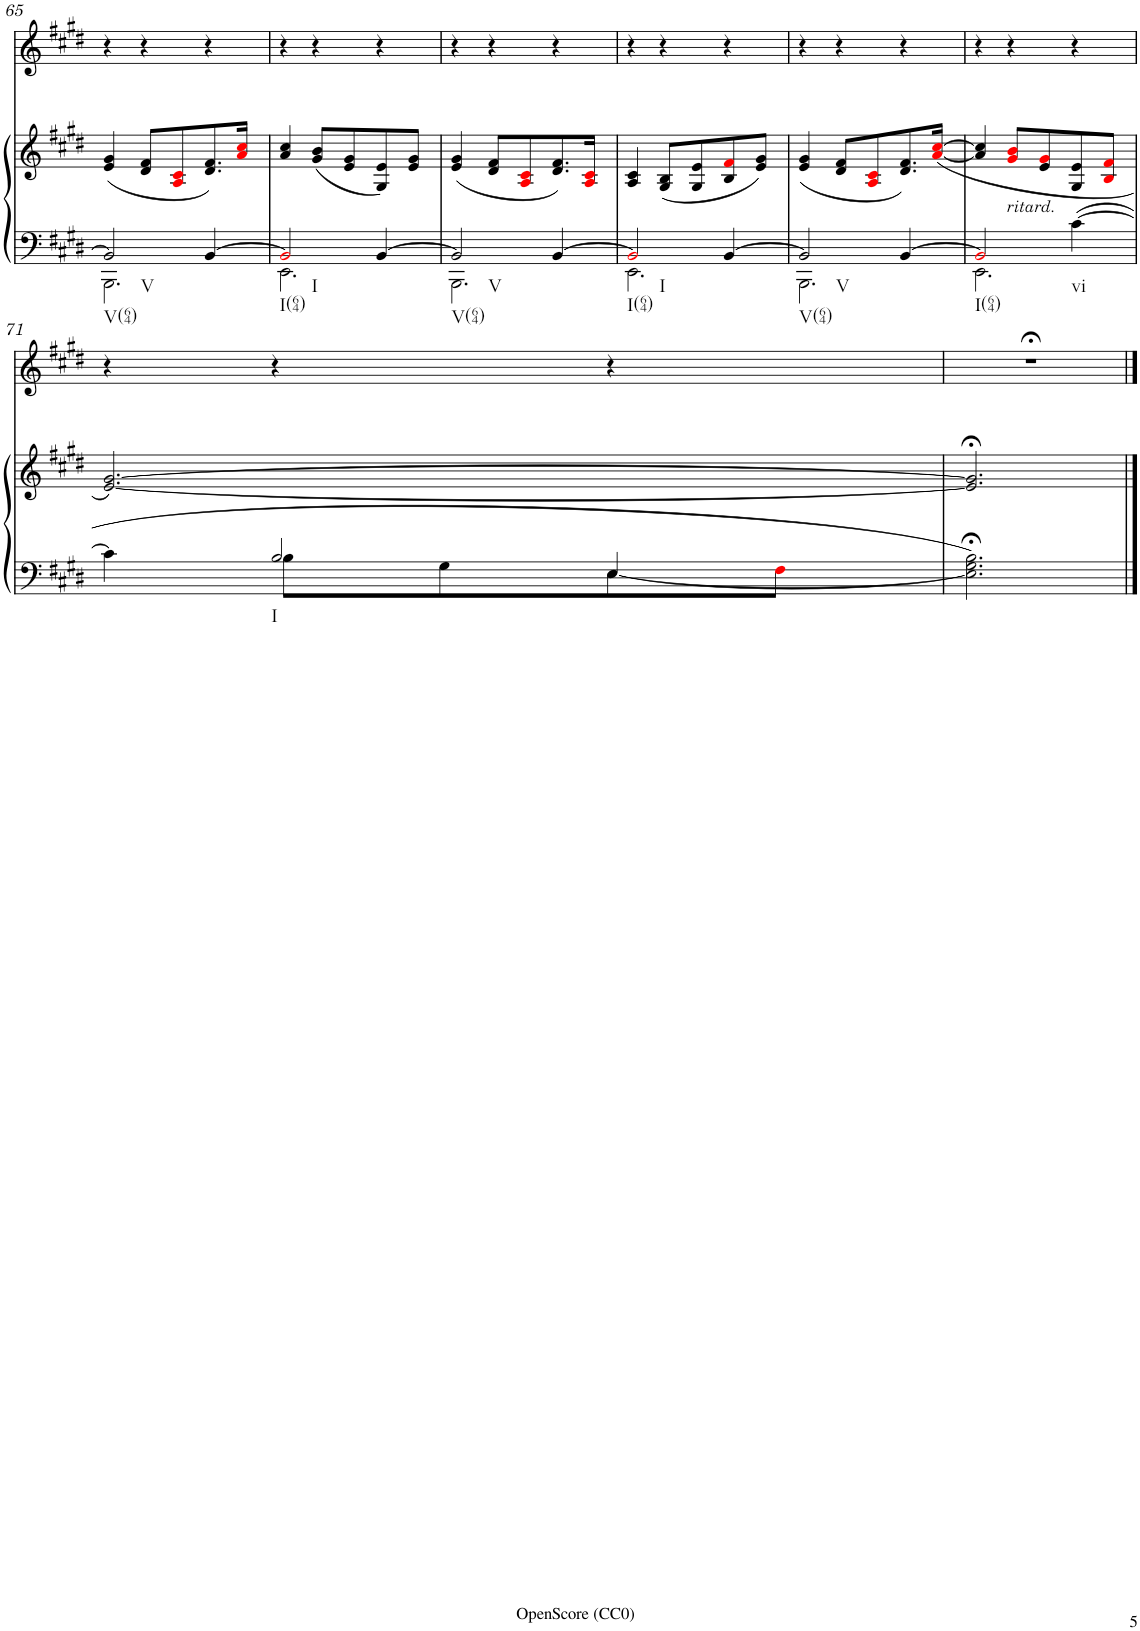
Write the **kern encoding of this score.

**kern	**kern	**kern
*part2	*part2	*part1
*staff3	*staff2	*staff1
*I"Piano	*	*I"Voice
*I'Pno	*	*
!!LO:PB:g=z
*clefF4	*clefG2	*clefG2
*k[f#c#g#d#]	*k[f#c#g#d#]	*k[f#c#g#d#]
*M3/4	*M3/4	*M3/4
=65	=65	=65
*^	*	*
!LO:TX:b:t=V(64)	!	!	!
!LO:TX:b:t=V	!	!	!
2BB/]	2.BBB\	(4e/ 4g#/	4r
.	.	8d#/ 8f#/L	4r
.	.	8Ai/ 8c#i/	.
[4BB/	.	8.d#/ 8.f#/)	4r
.	.	16ai/ 16cc#i/Jk	.
=66	=66	=66	=66
!LO:TX:b:t=I(64)	!	!	!
!LO:TX:b:t=I	!	!	!
2BBi/]	2.EE\	4a/ 4cc#/	4r
.	.	(8g#/ 8b/L	4r
.	.	8e/ 8g#/	.
[4BB/	.	8G#/ 8e/)	4r
.	.	8e/ 8g#/J	.
=67	=67	=67	=67
!LO:TX:b:t=V(64)	!	!	!
!LO:TX:b:t=V	!	!	!
2BB/]	2.BBB\	(4e/ 4g#/	4r
.	.	8d#/ 8f#/L	4r
.	.	8Ai/ 8c#i/	.
[4BB/	.	8.d#/ 8.f#/)	4r
.	.	16Ai/ 16c#i/Jk	.
=68	=68	=68	=68
!LO:TX:b:t=I(64)	!	!	!
!LO:TX:b:t=I	!	!	!
2BBi/]	2.EE\	4A/ 4c#/	4r
.	.	(8G#/ 8B/L	4r
.	.	8G#/ 8e/	.
[4BB/	.	8B/ 8f#i/	4r
.	.	8e/ 8g#/J)	.
=69	=69	=69	=69
!LO:TX:b:t=V(64)	!	!	!
!LO:TX:b:t=V	!	!	!
2BB/]	2.BBB\	(4e/ 4g#/	4r
.	.	8d#/ 8f#/L	4r
.	.	8Ai/ 8c#i/	.
[4BB/	.	8.d#/ 8.f#/)	4r
.	.	(<[16ai/ [16cc#i/Jk	.
=70	=70	=70	=70
!LO:TX:b:t=I(64)	!	!	!
2BBi/]	2.EE\	4a/] 4cc#/]	4r
!	!	!LO:TX:b:i:t=ritard.	!
.	.	8g#i/ 8bi/L	4r
.	.	8e/ 8g#i/	.
!LO:TX:b:t=vi	!	!	!
[>4c#\	.	8G#/ 8e/	4r
.	.	8Bi/ 8f#i/J	.
!!LO:LB:g=z
=71	=71	=71	=71
*	*^	*	*
4c#\]	4ryy	2ryy	[2.e/ [2.g#/)	4r
!LO:TX:b:t=I	!	!	!	!
2B/	8B\L	.	.	4r
.	8G#\	.	.	.
.	[8E\	4E/	.	4r
.	8F#i\J	.	.	.
*v	*v	*v	*	*
=72	=72	=72
2.E\];< 2.G#\;< 2.B\;<	2.e/];< 2.g#/];<	2.r;<
==	==	==
*-	*-	*-
